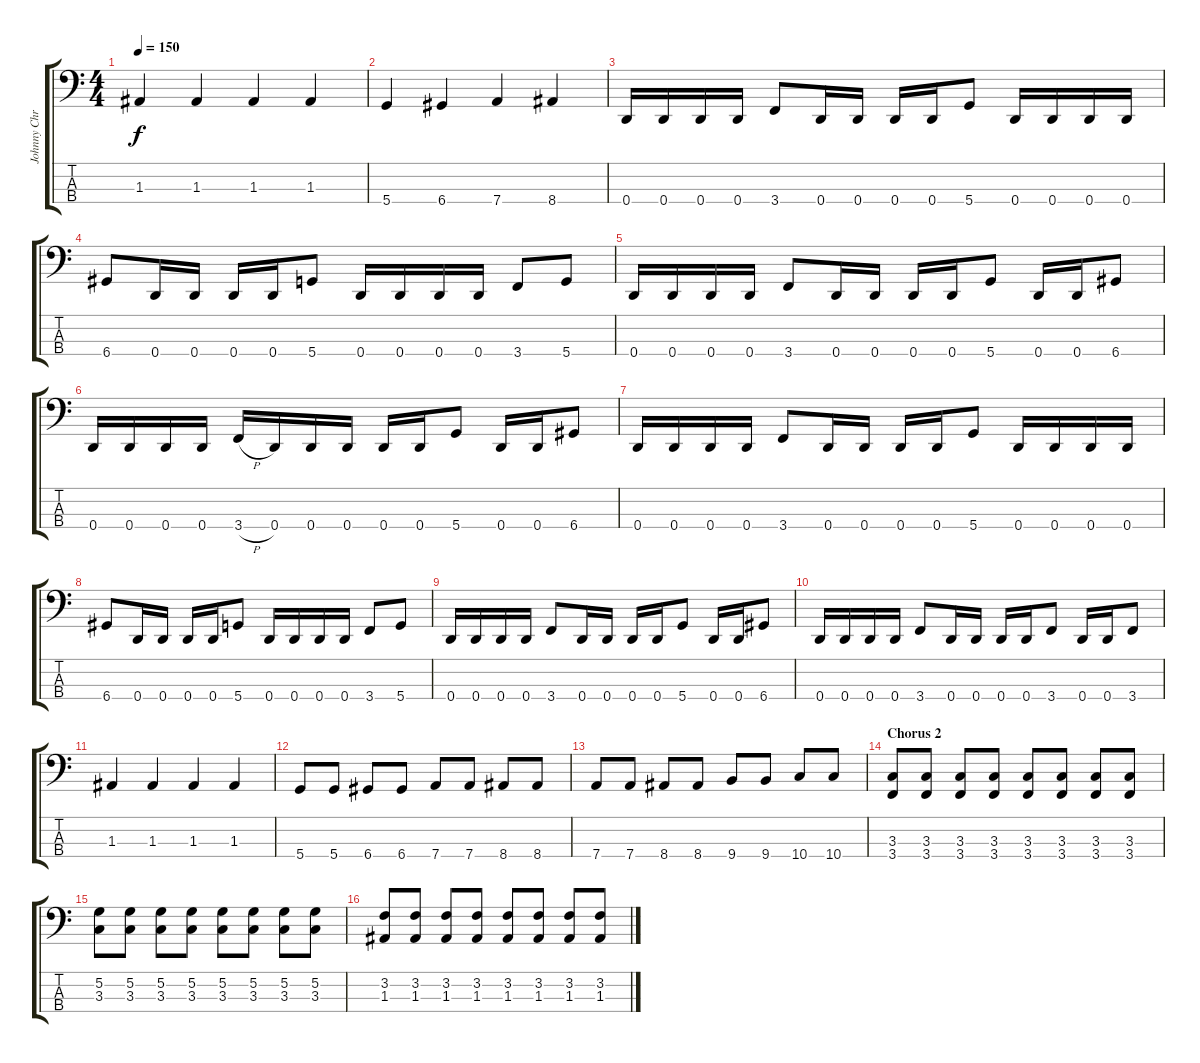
\track ("Johnny Christ" "Johnny Chr") {instrument electricbassfinger}
\staff {score tabs}
\tuning (G2 D2 A1 D1) {hide}
\ts (4 4)
\tempo 150
\clef f4
\ks c
1.3.4{dy f} 1.3.4 1.3.4 1.3.4 |
5.4.4 6.4.4 7.4.4 8.4.4 |
0.4.16 0.4.16 0.4.16 0.4.16 3.4.8 0.4.16 0.4.16 0.4.16 0.4.16 5.4.8 0.4.16 0.4.16 0.4.16 0.4.16 |
6.4.8 0.4.16 0.4.16 0.4.16 0.4.16 5.4.8 0.4.16 0.4.16 0.4.16 0.4.16 3.4.8 5.4.8 |
0.4.16 0.4.16 0.4.16 0.4.16 3.4.8 0.4.16 0.4.16 0.4.16 0.4.16 5.4.8 0.4.16 0.4.16 6.4.8 |
0.4.16 0.4.16 0.4.16 0.4.16 3.4{h}.16 0.4.16 0.4.16 0.4.16 0.4.16 0.4.16 5.4.8 0.4.16 0.4.16 6.4.8 |
0.4.16 0.4.16 0.4.16 0.4.16 3.4.8 0.4.16 0.4.16 0.4.16 0.4.16 5.4.8 0.4.16 0.4.16 0.4.16 0.4.16 |
6.4.8 0.4.16 0.4.16 0.4.16 0.4.16 5.4.8 0.4.16 0.4.16 0.4.16 0.4.16 3.4.8 5.4.8 |
0.4.16 0.4.16 0.4.16 0.4.16 3.4.8 0.4.16 0.4.16 0.4.16 0.4.16 5.4.8 0.4.16 0.4.16 6.4.8 |
0.4.16 0.4.16 0.4.16 0.4.16 3.4.8 0.4.16 0.4.16 0.4.16 0.4.16 3.4.8 0.4.16 0.4.16 3.4.8 |
1.3.4 1.3.4 1.3.4 1.3.4 |
5.4.8 5.4.8 6.4.8 6.4.8 7.4.8 7.4.8 8.4.8 8.4.8 |
7.4.8 7.4.8 8.4.8 8.4.8 9.4.8 9.4.8 10.4.8 10.4.8 |
\section ("" "Chorus 2")
(3.3 3.4).8 (3.3 3.4).8 (3.3 3.4).8 (3.3 3.4).8 (3.3 3.4).8 (3.3 3.4).8 (3.3 3.4).8 (3.3 3.4).8 |
(5.2 3.3).8 (5.2 3.3).8 (5.2 3.3).8 (5.2 3.3).8 (5.2 3.3).8 (5.2 3.3).8 (5.2 3.3).8 (5.2 3.3).8 |
(3.2 1.3).8 (3.2 1.3).8 (3.2 1.3).8 (3.2 1.3).8 (3.2 1.3).8 (3.2 1.3).8 (3.2 1.3).8 (3.2 1.3).8
